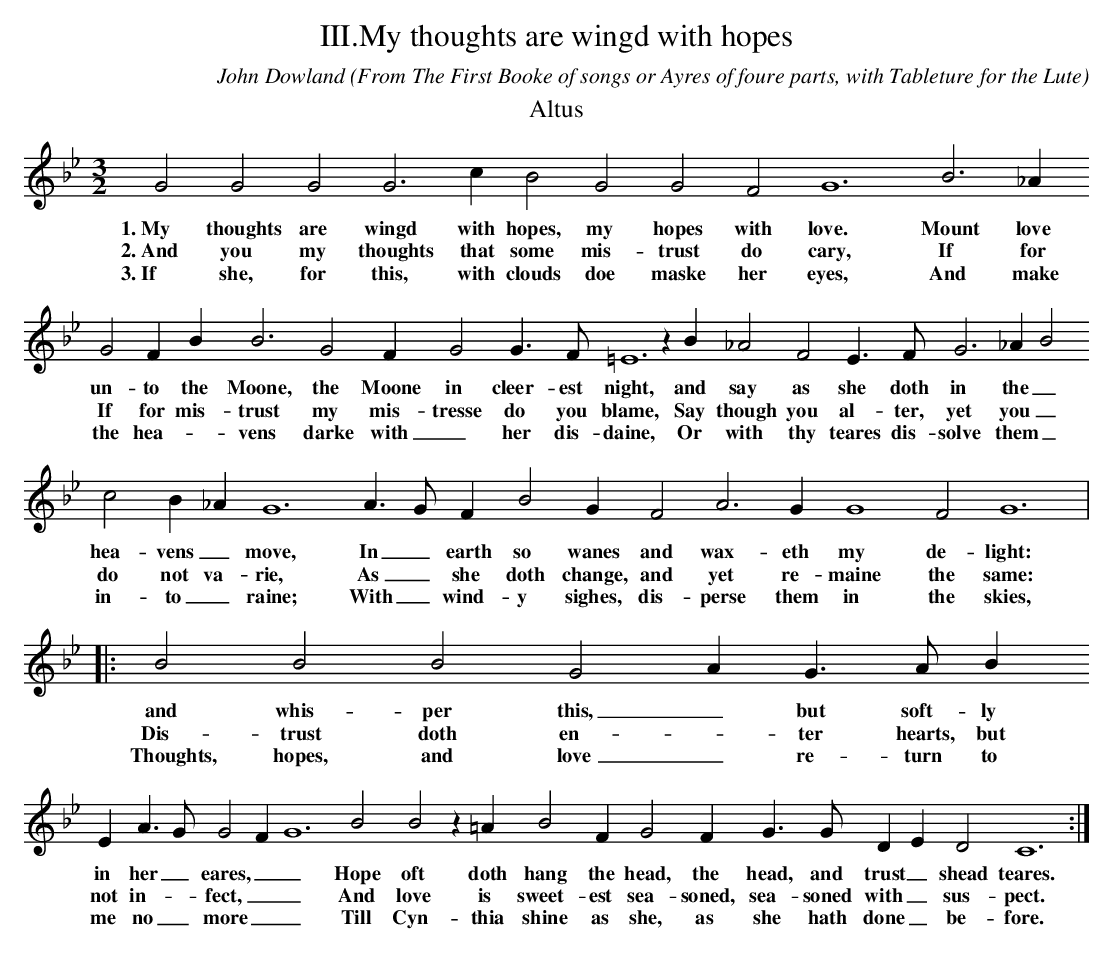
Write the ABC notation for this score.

X:1
T:III.My thoughts are wingd with hopes
C: John Dowland
O: From The First Booke of songs or Ayres of foure parts, with Tableture for the Lute
M:3/2
L:1/4
K:Cdor
T:Altus
G2 G2 G2 G3 c B2 G2 G2 F2 G6 B3 _A
w:1.~My thoughts are wingd with hopes, my hopes with love.  Mount love
w:2.~And you my thoughts that some mis- trust do cary, If for
w:3.~If she, for this,  with clouds doe maske her eyes, And make
G2 F B B3 G2 F G2 G > F =E6 z B _A2 F2 E > F G3 _A B2
w:un- to the Moone, the Moone in cleer- est night, and say as she doth in the _
w: If for mis- trust my mis- tresse do you blame, Say though you al- ter, yet you _
w:the hea- * vens darke with _ her dis- daine, Or with thy teares dis- solve them _
c2 B _A G6 A > G F B2 G F2 A3 G G4 F2 G6 |: B2 B2 B2 G2 A G > A B
w:  hea- vens _ move, In _ earth so wanes and wax- eth my de- light: and whis- per this, _ but soft- ly
w: do not va- rie, As _ she doth change, and yet re- maine the same: Dis- trust doth en- * ter hearts, but
w:  in- to _ raine; With _ wind- y sighes, dis- perse them  in  the skies, Thoughts, hopes, and love _ re- turn to
E A > G G2 F G6 B2 B2 z =A B2 F G2 F G > G D E D2 C6 :|
w:in  her _ eares, _ _  Hope oft doth hang the head, the head, and trust _ shead teares.
w:not in- * fect, _ _ And love is sweet- est sea- soned, sea- soned with _ sus-  pect.
w: me no _ more  _ _ Till Cyn- thia shine as she, as she hath  done _ be- fore. _ _
